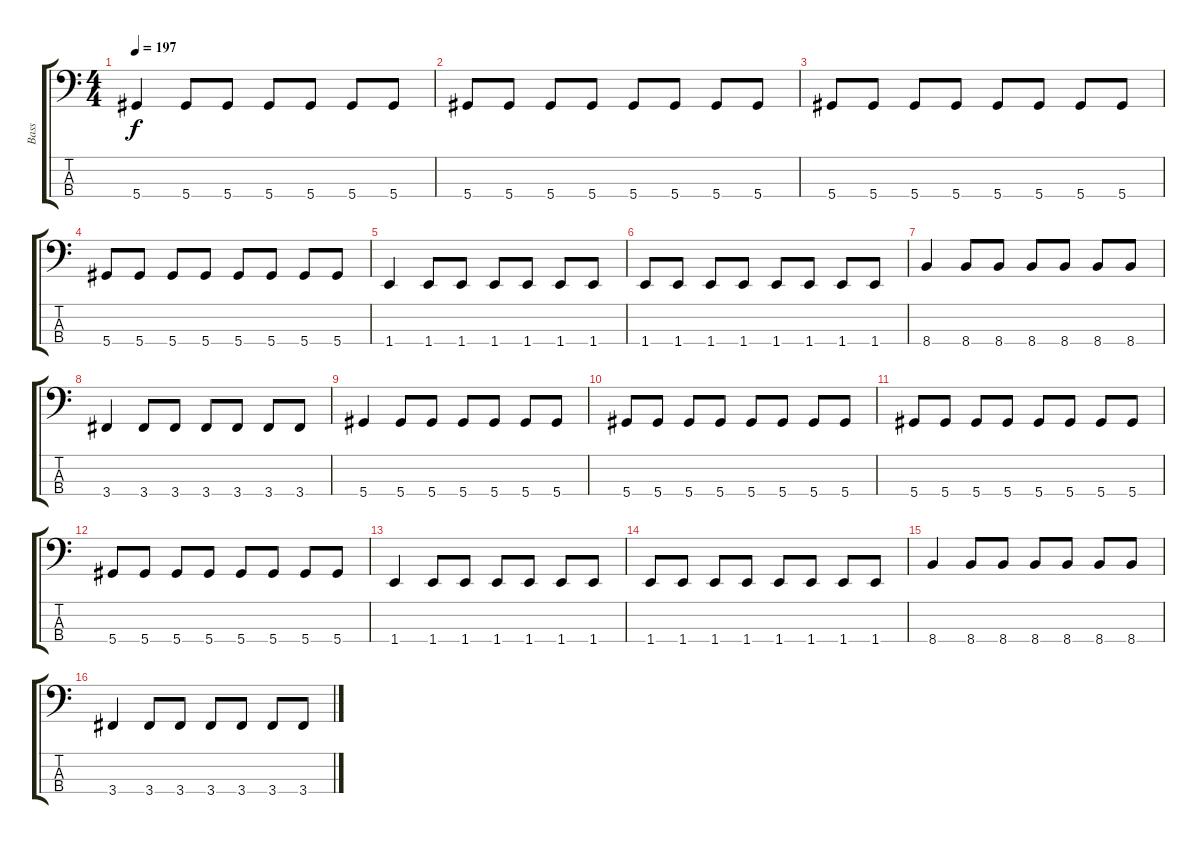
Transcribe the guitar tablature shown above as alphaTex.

\track ("Bass" "Bass") {instrument slapbass1}
\staff {score tabs}
\tuning (Gb2 Db2 Ab1 Eb1) {hide}
\ts (4 4)
\tempo 197
\clef f4
\ks c
5.4.4{dy f} 5.4.8 5.4.8 5.4.8 5.4.8 5.4.8 5.4.8 |
5.4.8 5.4.8 5.4.8 5.4.8 5.4.8 5.4.8 5.4.8 5.4.8 |
5.4.8 5.4.8 5.4.8 5.4.8 5.4.8 5.4.8 5.4.8 5.4.8 |
5.4.8 5.4.8 5.4.8 5.4.8 5.4.8 5.4.8 5.4.8 5.4.8 |
1.4.4 1.4.8 1.4.8 1.4.8 1.4.8 1.4.8 1.4.8 |
1.4.8 1.4.8 1.4.8 1.4.8 1.4.8 1.4.8 1.4.8 1.4.8 |
8.4.4 8.4.8 8.4.8 8.4.8 8.4.8 8.4.8 8.4.8 |
3.4.4 3.4.8 3.4.8 3.4.8 3.4.8 3.4.8 3.4.8 |
5.4.4 5.4.8 5.4.8 5.4.8 5.4.8 5.4.8 5.4.8 |
5.4.8 5.4.8 5.4.8 5.4.8 5.4.8 5.4.8 5.4.8 5.4.8 |
5.4.8 5.4.8 5.4.8 5.4.8 5.4.8 5.4.8 5.4.8 5.4.8 |
5.4.8 5.4.8 5.4.8 5.4.8 5.4.8 5.4.8 5.4.8 5.4.8 |
1.4.4 1.4.8 1.4.8 1.4.8 1.4.8 1.4.8 1.4.8 |
1.4.8 1.4.8 1.4.8 1.4.8 1.4.8 1.4.8 1.4.8 1.4.8 |
8.4.4 8.4.8 8.4.8 8.4.8 8.4.8 8.4.8 8.4.8 |
3.4.4 3.4.8 3.4.8 3.4.8 3.4.8 3.4.8 3.4.8
